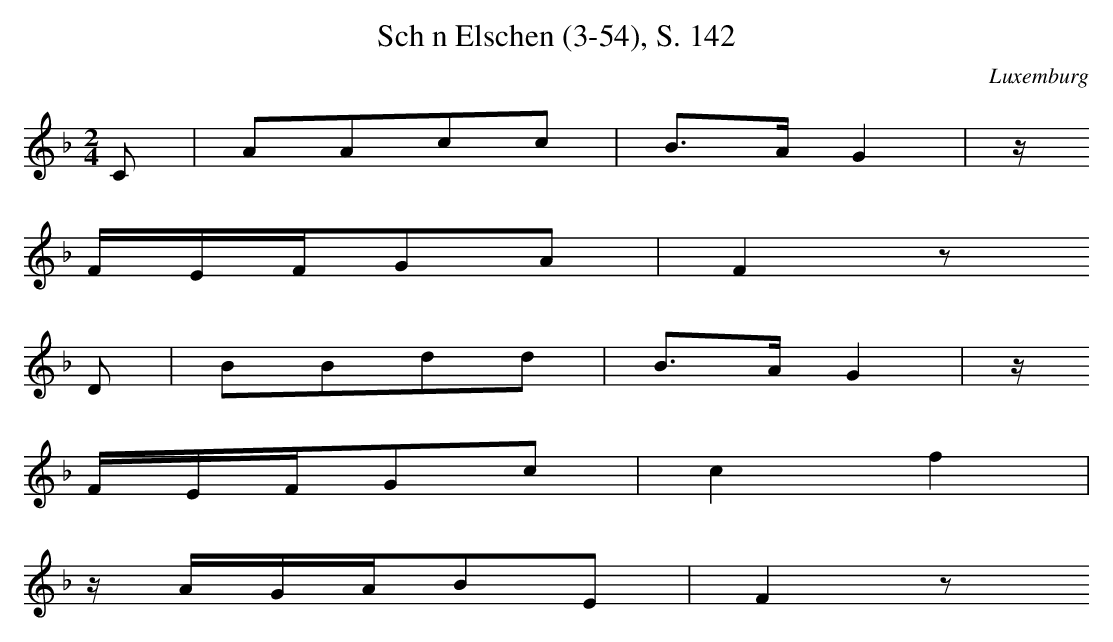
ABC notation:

X:1
T: Schn Elschen (3-54), S. 142
O: Luxemburg
M: 2/4
L: 1/16
K: F
C2 | A2A2c2c2 | B3AG4 | z
FEFG2A2 | F4z2
D2 | B2B2d2d2 | B3AG4 | z
FEFG2c2 | c4f4 |
zAGAB2E2 | F4z2
